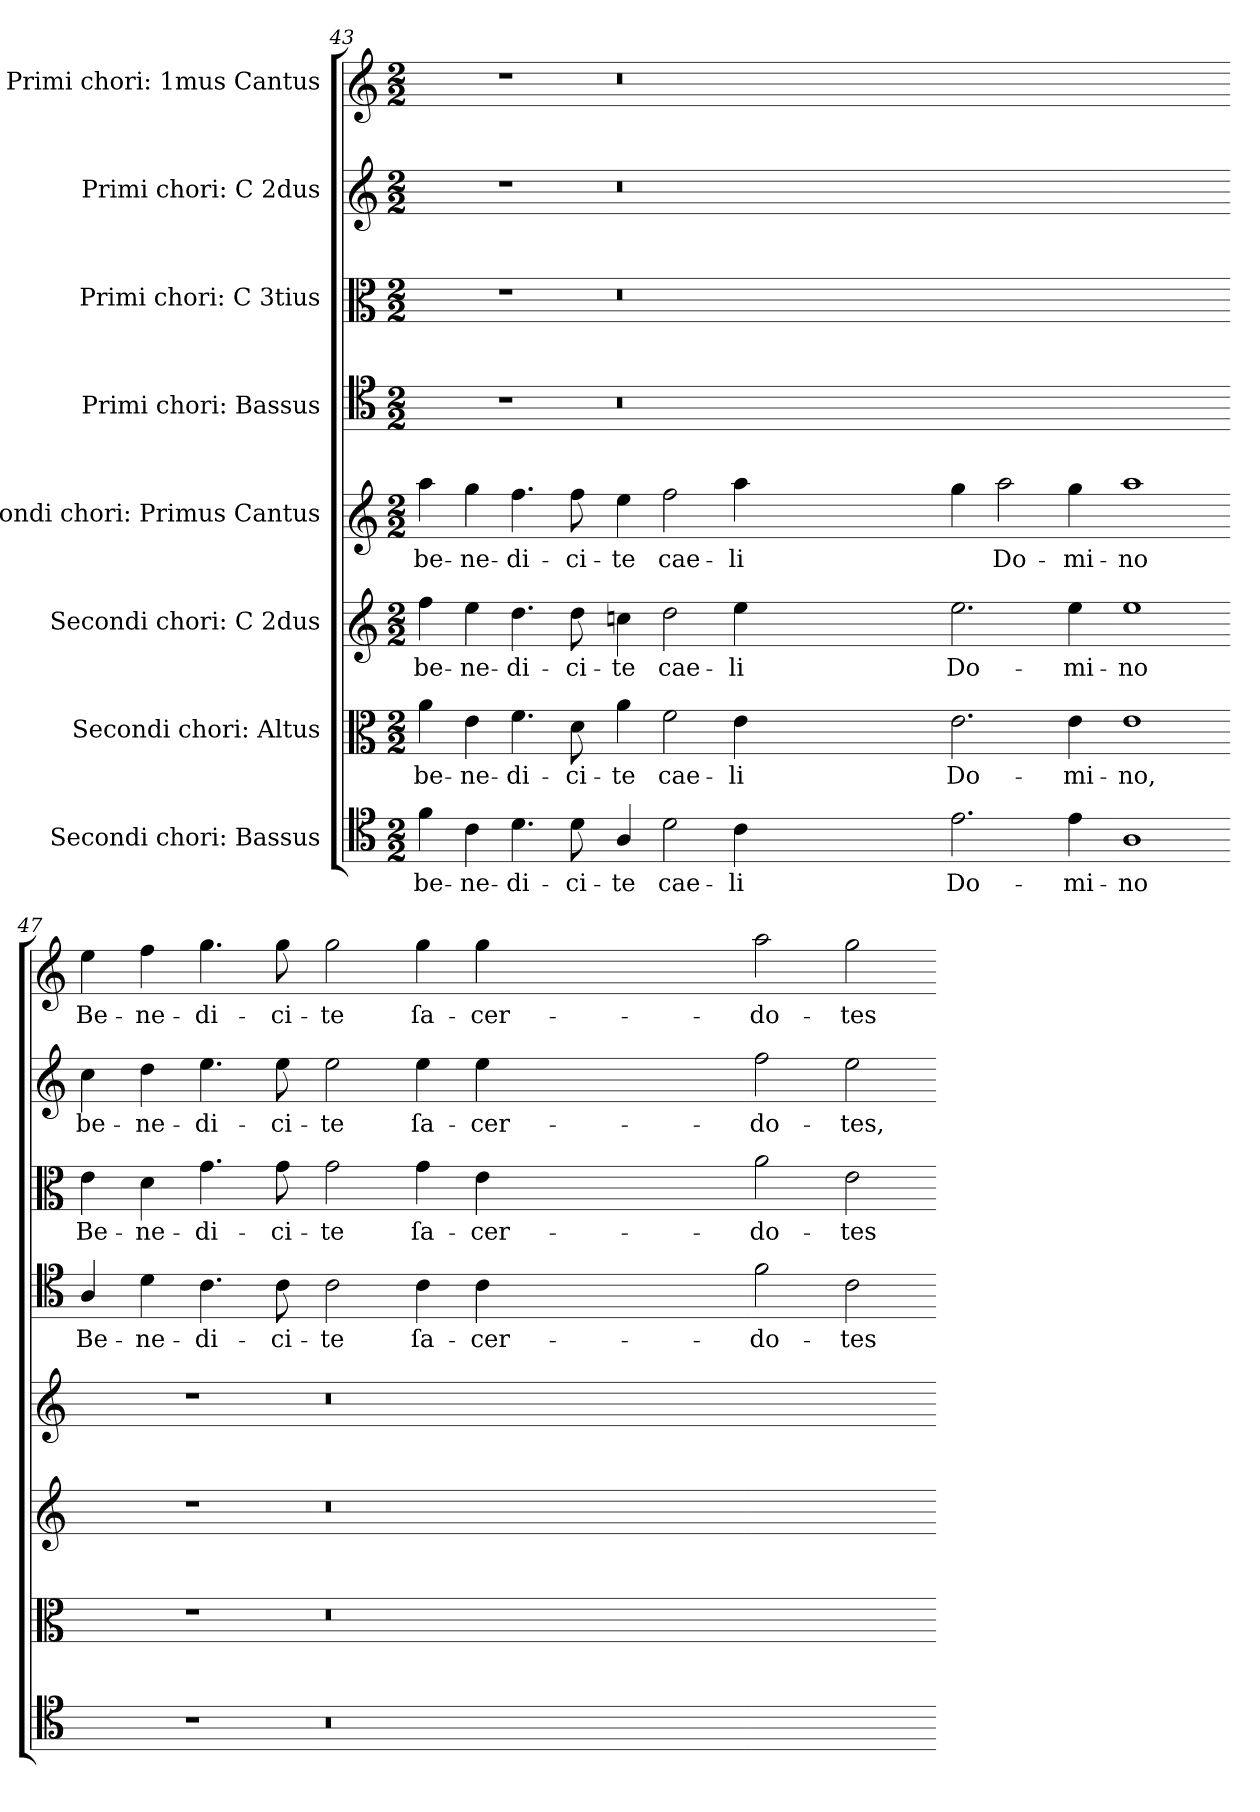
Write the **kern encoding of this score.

**kern	**text	**kern	**text	**kern	**text	**kern	**text	**kern	**text	**kern	**text	**kern	**text	**kern	**text
*part8	*part8	*part7	*part7	*part6	*part6	*part5	*part5	*part4	*part4	*part3	*part3	*part2	*part2	*part1	*part1
*staff8	*staff8	*staff7	*staff7	*staff6	*staff6	*staff5	*staff5	*staff4	*staff4	*staff3	*staff3	*staff2	*staff2	*staff1	*staff1
*I"Secondi chori: Bassus	*	*I"Secondi chori: Altus	*	*I"Secondi chori: C 2dus	*	*I"Secondi chori: Primus Cantus	*	*I"Primi chori: Bassus	*	*I"Primi chori: C 3tius	*	*I"Primi chori: C 2dus	*	*I"Primi chori: 1mus Cantus	*
*clefC4	*	*clefC3	*	*clefG2	*	*clefG2	*	*clefC4	*	*clefC3	*	*clefG2	*	*clefG2	*
*k[]	*	*k[]	*	*k[]	*	*k[]	*	*k[]	*	*k[]	*	*k[]	*	*k[]	*
*M2/2	*	*M2/2	*	*M2/2	*	*M2/2	*	*M2/2	*	*M2/2	*	*M2/2	*	*M2/2	*
=43	=43	=43	=43	=43	=43	=43	=43	=43	=43	=43	=43	=43	=43	=43	=43
4f\	be-	4a\	be-	4ff\	be-	4aa\	be-	1r	.	1r	.	1r	.	1r	.
4c\	-ne-	4e\	-ne-	4ee\	-ne-	4gg\	-ne-	.	.	.	.	.	.	.	.
4.d\	-di-	4.f\	-di-	4.dd\	-di-	4.ff\	-di-	.	.	.	.	.	.	.	.
8d\	-ci-	8d\	-ci-	8dd\	-ci-	8ff\	-ci-	.	.	.	.	.	.	.	.
=44-	=44-	=44-	=44-	=44-	=44-	=44-	=44-	=44-	=44-	=44-	=44-	=44-	=44-	=44-	=44-
4A/	-te	4a\	-te	4ccn\	-te	4ee\	-te	0.r	.	0.r	.	0.r	.	0.r	.
2d\	cae-	2f\	cae-	2dd\	cae-	2ff\	cae-	.	.	.	.	.	.	.	.
4c\	-li	4e\	-li	4ee\	-li	4aa\	-li	.	.	.	.	.	.	.	.
0ryy	.	0ryy	.	0ryy	.	0ryy	.	.	.	.	.	.	.	.	.
=45-	=45-	=45-	=45-	=45-	=45-	=45-	=45-	=45-	=45-	=45-	=45-	=45-	=45-	=45-	=45-
2.e\	Do-	2.e\	Do-	2.ee\	Do-	4gg\	.	1ryy	.	1ryy	.	1ryy	.	1ryy	.
.	.	.	.	.	.	2aa\	Do-	.	.	.	.	.	.	.	.
4e\	-mi-	4e\	-mi-	4ee\	-mi-	4gg\	-mi-	.	.	.	.	.	.	.	.
=46-	=46-	=46-	=46-	=46-	=46-	=46-	=46-	=46-	=46-	=46-	=46-	=46-	=46-	=46-	=46-
1A	-no	1e	-no,	1ee	-no	1aa	-no	1ryy	.	1ryy	.	1ryy	.	1ryy	.
=47-	=47-	=47-	=47-	=47-	=47-	=47-	=47-	=47-	=47-	=47-	=47-	=47-	=47-	=47-	=47-
1r	.	1r	.	1r	.	1r	.	4A/	Be-	4e\	Be-	4cc\	be-	4ee\	Be-
.	.	.	.	.	.	.	.	4d\	-ne-	4d\	-ne-	4dd\	-ne-	4ff\	-ne-
.	.	.	.	.	.	.	.	4.c\	-di-	4.g\	-di-	4.ee\	-di-	4.gg\	-di-
.	.	.	.	.	.	.	.	8c\	-ci-	8g\	-ci-	8ee\	-ci-	8gg\	-ci-
=48-	=48-	=48-	=48-	=48-	=48-	=48-	=48-	=48-	=48-	=48-	=48-	=48-	=48-	=48-	=48-
0.r	.	0.r	.	0.r	.	0.r	.	2c\	-te	2g\	-te	2ee\	-te	2gg\	-te
.	.	.	.	.	.	.	.	4c\	ſa-	4g\	ſa-	4ee\	ſa-	4gg\	ſa-
.	.	.	.	.	.	.	.	4c\	-cer-	4e\	-cer-	4ee\	-cer-	4gg\	-cer-
.	.	.	.	.	.	.	.	0ryy	.	0ryy	.	0ryy	.	0ryy	.
=49-	=49-	=49-	=49-	=49-	=49-	=49-	=49-	=49-	=49-	=49-	=49-	=49-	=49-	=49-	=49-
1ryy	.	1ryy	.	1ryy	.	1ryy	.	2f\	-do-	2a\	-do-	2ff\	-do-	2aa\	-do-
.	.	.	.	.	.	.	.	2c\	-tes	2e\	-tes	2ee\	-tes,	2gg\	-tes
=-	=-	=-	=-	=-	=-	=-	=-	=-	=-	=-	=-	=-	=-	=-	=-
*-	*-	*-	*-	*-	*-	*-	*-	*-	*-	*-	*-	*-	*-	*-	*-
